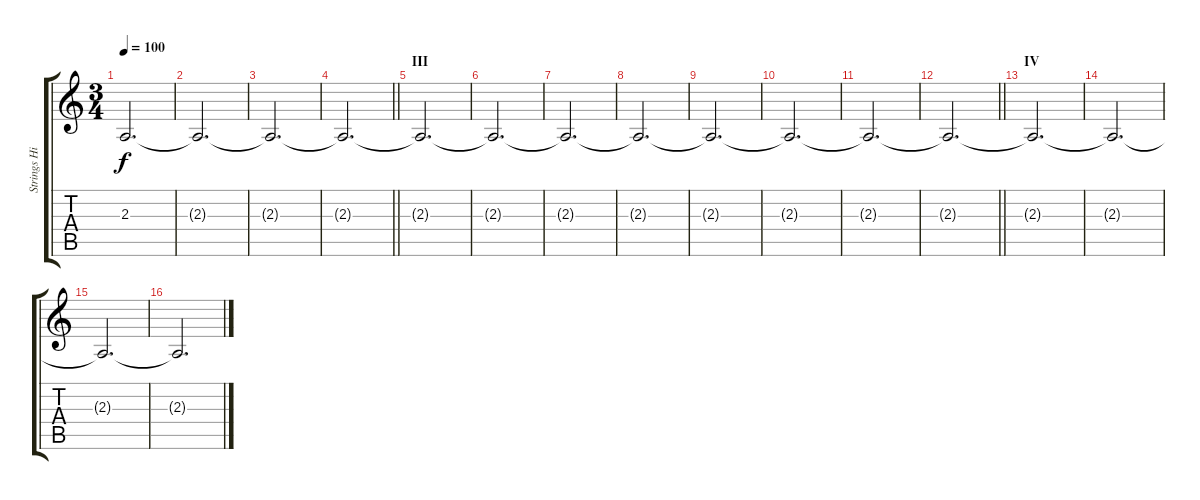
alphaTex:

\track ("Strings High" "Strings Hi") {instrument stringensemble1}
\staff {score tabs}
\tuning (E4 B3 G3 D3 A2 E2) {hide}
\ts (3 4)
\tempo 100
\clef g2
\ks c
2.3{t}.2{d dy f} |
2.3{t}.2{d} |
2.3{t}.2{d} |
\barLineRight lightlight
2.3{t}.2{d volume 2} |
\section ("" "III")
2.3{t}.2{d} |
2.3{t}.2{d} |
2.3{t}.2{d} |
2.3{t}.2{d} |
2.3{t}.2{d} |
2.3{t}.2{d} |
2.3{t}.2{d} |
\barLineRight lightlight
2.3{t}.2{d} |
\section ("" "IV")
2.3{t}.2{d} |
2.3{t}.2{d} |
2.3{t}.2{d} |
2.3{t}.2{d}
